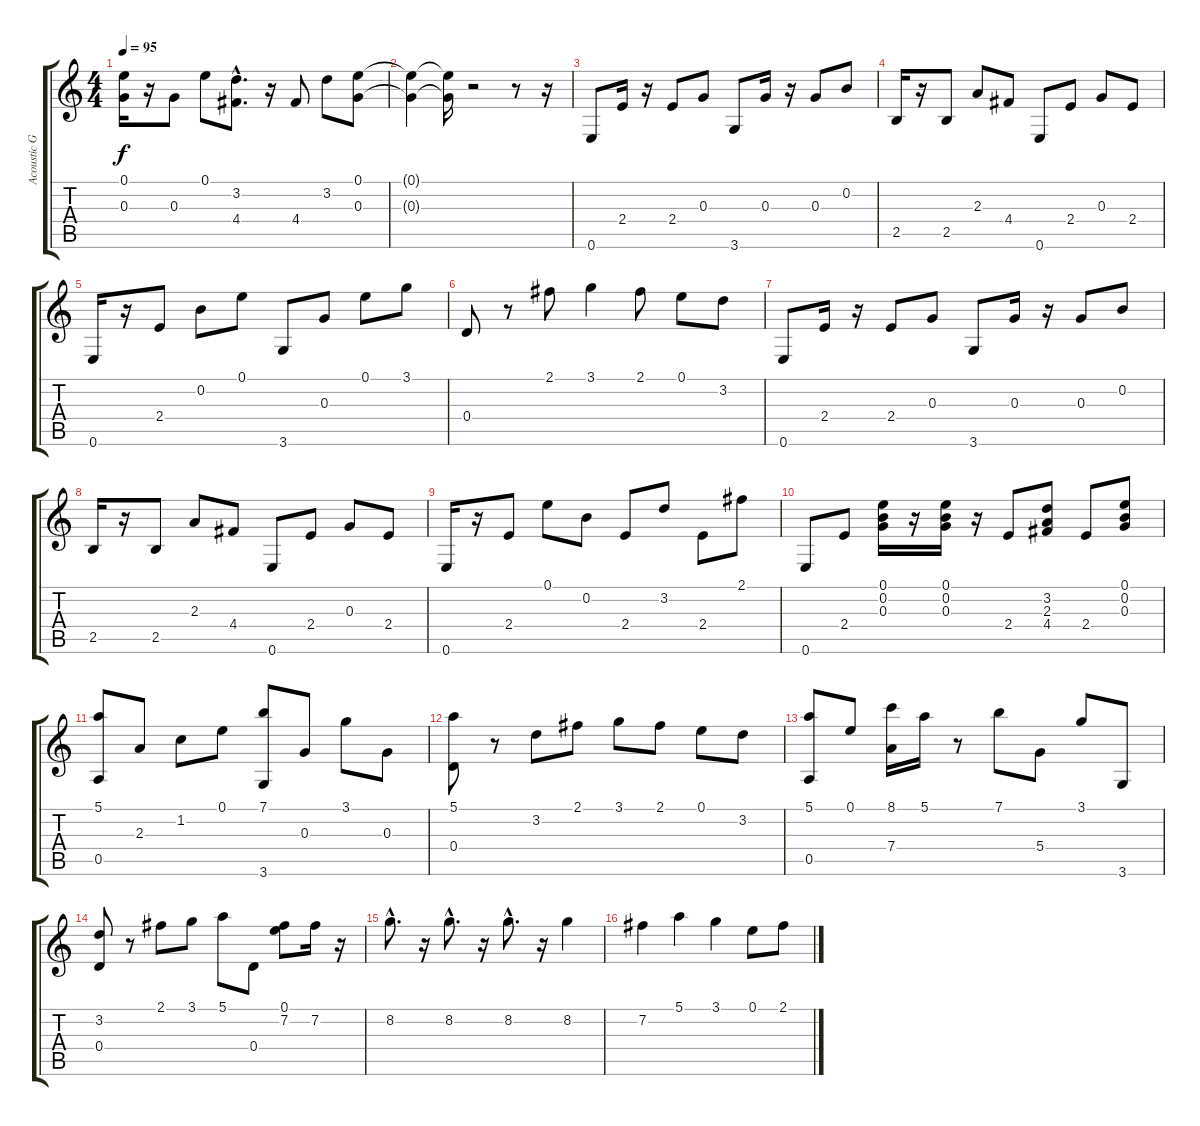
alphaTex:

\track ("Acoustic Guitar (Rythm 1)" "Acoustic G") {instrument acousticguitarsteel}
\staff {score tabs}
\tuning (E4 B3 G3 D3 A2 E2) {hide}
\ts (4 4)
\tempo 95
\clef g2
\ks c
(0.1 0.3).16{dy f} r.16 0.3.8 0.1.8 (3.2{hac} 4.4{hac}).8{d} r.16 4.4.8 3.2.8 (0.1 0.3).8 |
(0.1{t} 0.3{t}).4 (0.1{t} 0.3{t}).16 r.2 r.8 r.16 |
0.6.8 2.4.16 r.16 2.4.8 0.3.8 3.6.8 0.3.16 r.16 0.3.8 0.2.8 |
2.5.16 r.16 2.5.8 2.3.8 4.4.8 0.6.8 2.4.8 0.3.8 2.4.8 |
0.6.16 r.16 2.4.8 0.2.8 0.1.8 3.6.8 0.3.8 0.1.8 3.1.8 |
0.4.8 r.8 2.1.8 3.1.4 2.1.8 0.1.8 3.2.8 |
0.6.8 2.4.16 r.16 2.4.8 0.3.8 3.6.8 0.3.16 r.16 0.3.8 0.2.8 |
2.5.16 r.16 2.5.8 2.3.8 4.4.8 0.6.8 2.4.8 0.3.8 2.4.8 |
0.6.16 r.16 2.4.8 0.1.8 0.2.8 2.4.8 3.2.8 2.4.8 2.1.8 |
0.6.8 2.4.8 (0.1 0.2 0.3).16 r.16 (0.1 0.2 0.3).16 r.16 2.4.8 (3.2 2.3 4.4).8 2.4.8 (0.1 0.2 0.3).8 |
(5.1 0.5).8 2.3.8 1.2.8 0.1.8 (7.1 3.6).8 0.3.8 3.1.8 0.3.8 |
(5.1 0.4).8 r.8 3.2.8 2.1.8 3.1.8 2.1.8 0.1.8 3.2.8 |
(5.1 0.5).8 0.1.8 (8.1 7.4).16 5.1.16 r.8 7.1.8 5.4.8 3.1.8 3.6.8 |
(3.2 0.4).8 r.8 2.1.8 3.1.8 5.1.8 0.4.8 (0.1 7.2).8 7.2.16 r.16 |
8.2{hac}.8{d} r.16 8.2{hac}.8{d} r.16 8.2{hac}.8{d} r.16 8.2.4 |
7.2.4 5.1.4 3.1.4 0.1.8 2.1.8
